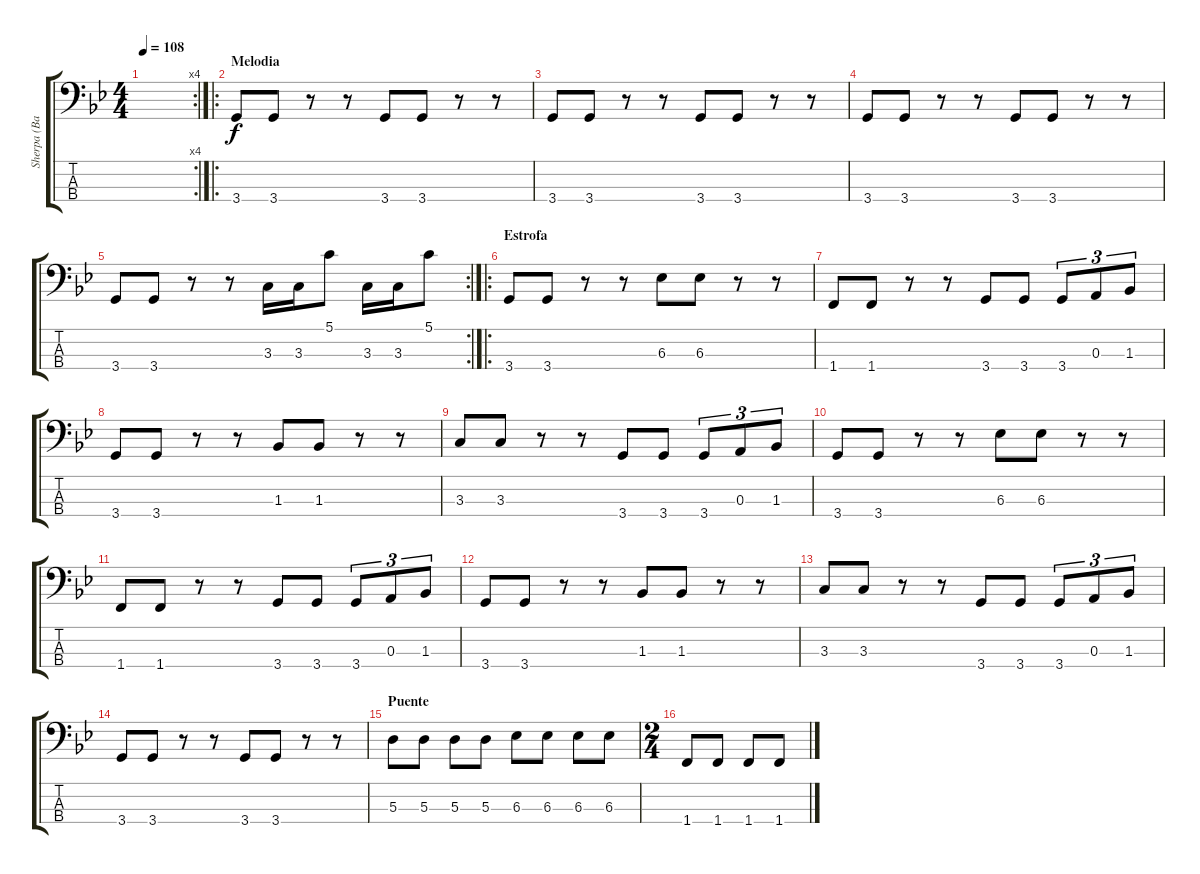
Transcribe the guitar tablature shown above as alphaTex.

\track ("Sherpa (Bajo)" "Sherpa (Ba") {instrument electricbasspick}
\staff {score tabs}
\tuning (G2 D2 A1 E1) {hide}
\rc 4
\ts (4 4)
\tempo 108
\clef f4
\ks bb
|
\ro
\section ("" "Melodia")
3.4.8 3.4.8 r.8 r.8 3.4.8 3.4.8 r.8 r.8 |
3.4.8 3.4.8 r.8 r.8 3.4.8 3.4.8 r.8 r.8 |
3.4.8 3.4.8 r.8 r.8 3.4.8 3.4.8 r.8 r.8 |
\rc 2
3.4.8 3.4.8 r.8 r.8 3.3.16 3.3.16 5.1.8 3.3.16 3.3.16 5.1.8 |
\ro
\section ("" "Estrofa")
3.4.8 3.4.8 r.8 r.8 6.3.8 6.3.8 r.8 r.8 |
1.4.8 1.4.8 r.8 r.8 3.4.8 3.4.8 3.4.8{tu (3 2)} 0.3.8{tu (3 2)} 1.3.8{tu (3 2)} |
3.4.8 3.4.8 r.8 r.8 1.3.8 1.3.8 r.8 r.8 |
3.3.8 3.3.8 r.8 r.8 3.4.8 3.4.8 3.4.8{tu (3 2)} 0.3.8{tu (3 2)} 1.3.8{tu (3 2)} |
3.4.8 3.4.8 r.8 r.8 6.3.8 6.3.8 r.8 r.8 |
1.4.8 1.4.8 r.8 r.8 3.4.8 3.4.8 3.4.8{tu (3 2)} 0.3.8{tu (3 2)} 1.3.8{tu (3 2)} |
3.4.8 3.4.8 r.8 r.8 1.3.8 1.3.8 r.8 r.8 |
3.3.8 3.3.8 r.8 r.8 3.4.8 3.4.8 3.4.8{tu (3 2)} 0.3.8{tu (3 2)} 1.3.8{tu (3 2)} |
3.4.8 3.4.8 r.8 r.8 3.4.8 3.4.8 r.8 r.8 |
\section ("" "Puente")
5.3.8 5.3.8 5.3.8 5.3.8 6.3.8 6.3.8 6.3.8 6.3.8 |
\ts (2 4)
1.4.8 1.4.8 1.4.8 1.4.8
